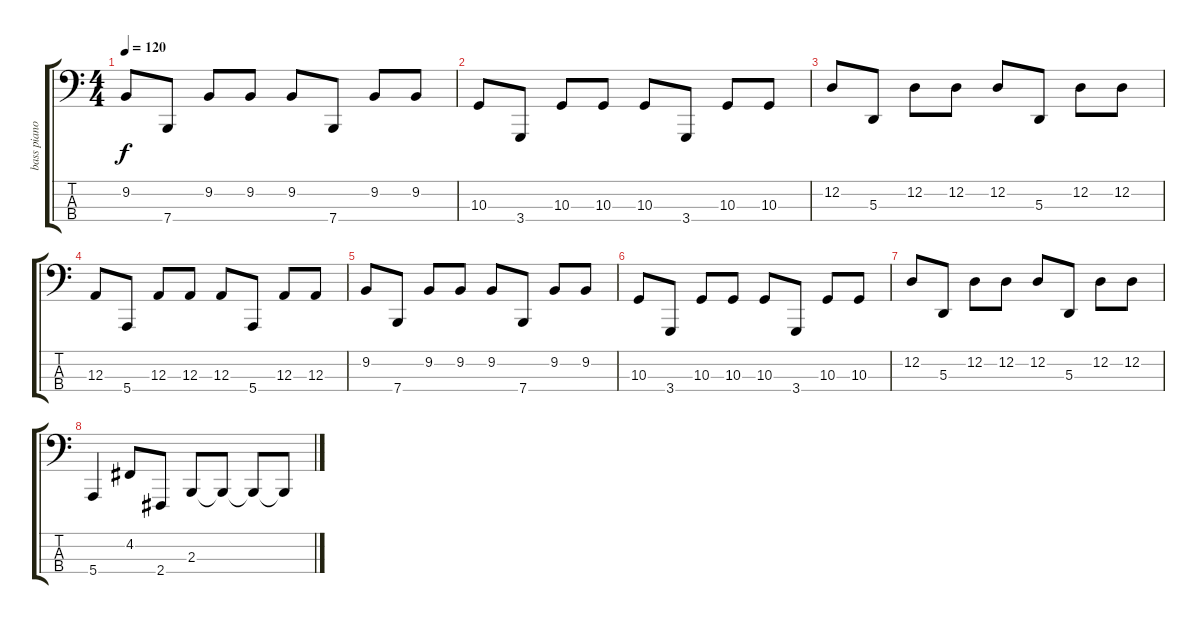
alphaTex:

\track ("bass piano" "bass piano") {instrument brightacousticpiano}
\staff {score tabs}
\tuning (G2 D2 A1 E1) {hide}
\ts (4 4)
\tempo 120
\clef f4
\ks c
9.2.8{dy f instrument electricbasspick} 7.4.8 9.2.8 9.2.8 9.2.8 7.4.8 9.2.8 9.2.8 |
10.3.8 3.4.8 10.3.8 10.3.8 10.3.8 3.4.8 10.3.8 10.3.8 |
12.2.8 5.3.8 12.2.8 12.2.8 12.2.8 5.3.8 12.2.8 12.2.8 |
12.3.8 5.4.8 12.3.8 12.3.8 12.3.8 5.4.8 12.3.8 12.3.8 |
9.2.8{instrument electricbasspick} 7.4.8 9.2.8 9.2.8 9.2.8 7.4.8 9.2.8 9.2.8 |
10.3.8 3.4.8 10.3.8 10.3.8 10.3.8 3.4.8 10.3.8 10.3.8 |
12.2.8 5.3.8 12.2.8 12.2.8 12.2.8 5.3.8 12.2.8 12.2.8 |
5.4.4 4.2.8 2.4.8 2.3.8 2.3{t}.8 2.3{t}.8 2.3{t}.8
